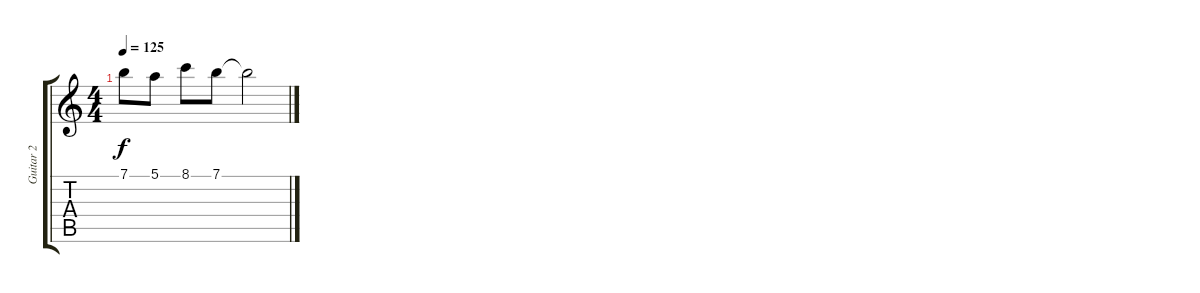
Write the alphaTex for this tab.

\track ("Guitar 2" "Guitar 2") {instrument electricguitarclean}
\staff {score tabs}
\tuning (E4 B3 G3 D3 A2 E2) {hide}
\ts (4 4)
\tempo 125
\clef g2
\ks c
7.1{t}.8{dy f} 5.1.8 8.1.8 7.1.8 7.1{t}.2
